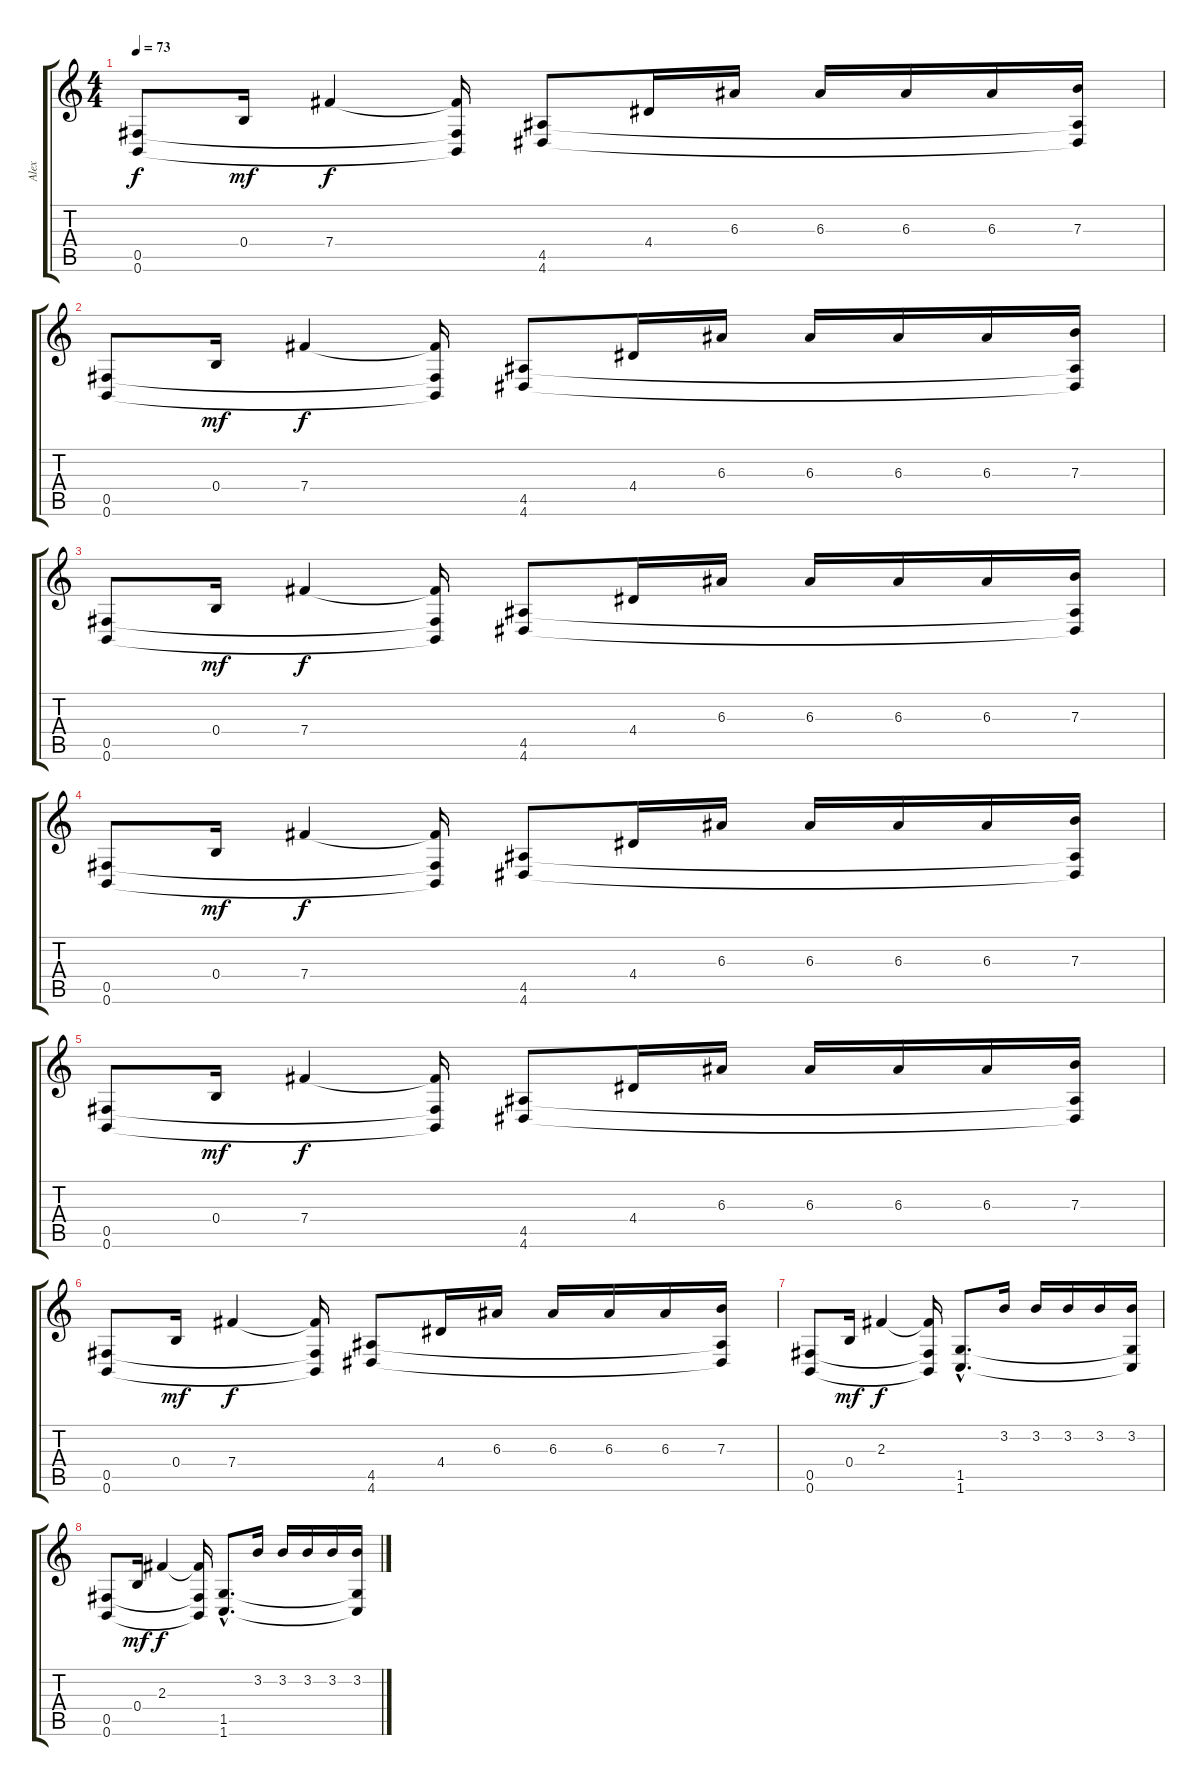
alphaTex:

\track ("Alex" "Alex") {instrument distortionguitar}
\staff {score tabs}
\tuning (Db4 Ab3 E3 B2 Gb2 B1) {hide}
\ts (4 4)
\tempo 73
\clef g2
\ks c
(0.5 0.6).8{dy f} 0.4.16{dy mf} 7.4.4{dy f} (7.4{t} 0.5{t} 0.6{t}).16 (4.5 4.6).8 4.4.16 6.3.16 6.3.16 6.3.16 6.3.16 (7.3 4.5{t} 4.6{t}).16 |
(0.5 0.6).8 0.4.16{dy mf} 7.4.4{dy f} (7.4{t} 0.5{t} 0.6{t}).16 (4.5 4.6).8 4.4.16 6.3.16 6.3.16 6.3.16 6.3.16 (7.3 4.5{t} 4.6{t}).16 |
(0.5 0.6).8 0.4.16{dy mf} 7.4.4{dy f} (7.4{t} 0.5{t} 0.6{t}).16 (4.5 4.6).8 4.4.16 6.3.16 6.3.16 6.3.16 6.3.16 (7.3 4.5{t} 4.6{t}).16 |
(0.5 0.6).8 0.4.16{dy mf} 7.4.4{dy f} (7.4{t} 0.5{t} 0.6{t}).16 (4.5 4.6).8 4.4.16 6.3.16 6.3.16 6.3.16 6.3.16 (7.3 4.5{t} 4.6{t}).16 |
(0.5 0.6).8 0.4.16{dy mf} 7.4.4{dy f} (7.4{t} 0.5{t} 0.6{t}).16 (4.5 4.6).8 4.4.16 6.3.16 6.3.16 6.3.16 6.3.16 (7.3 4.5{t} 4.6{t}).16 |
(0.5 0.6).8 0.4.16{dy mf} 7.4.4{dy f} (7.4{t} 0.5{t} 0.6{t}).16 (4.5 4.6).8 4.4.16 6.3.16 6.3.16 6.3.16 6.3.16 (7.3 4.5{t} 4.6{t}).16 |
(0.5 0.6).8 0.4.16{dy mf} 2.3.4{dy f} (2.3{t} 0.5{t} 0.6{t}).16 (1.5{hac} 1.6{hac}).8{d} 3.2.16 3.2.16 3.2.16 3.2.16 (3.2 1.5{t} 1.6{t}).16 |
(0.5 0.6).8 0.4.16{dy mf} 2.3.4{dy f} (2.3{t} 0.5{t} 0.6{t}).16 (1.5{hac} 1.6{hac}).8{d} 3.2.16 3.2.16 3.2.16 3.2.16 (3.2 1.5{t} 1.6{t}).16
